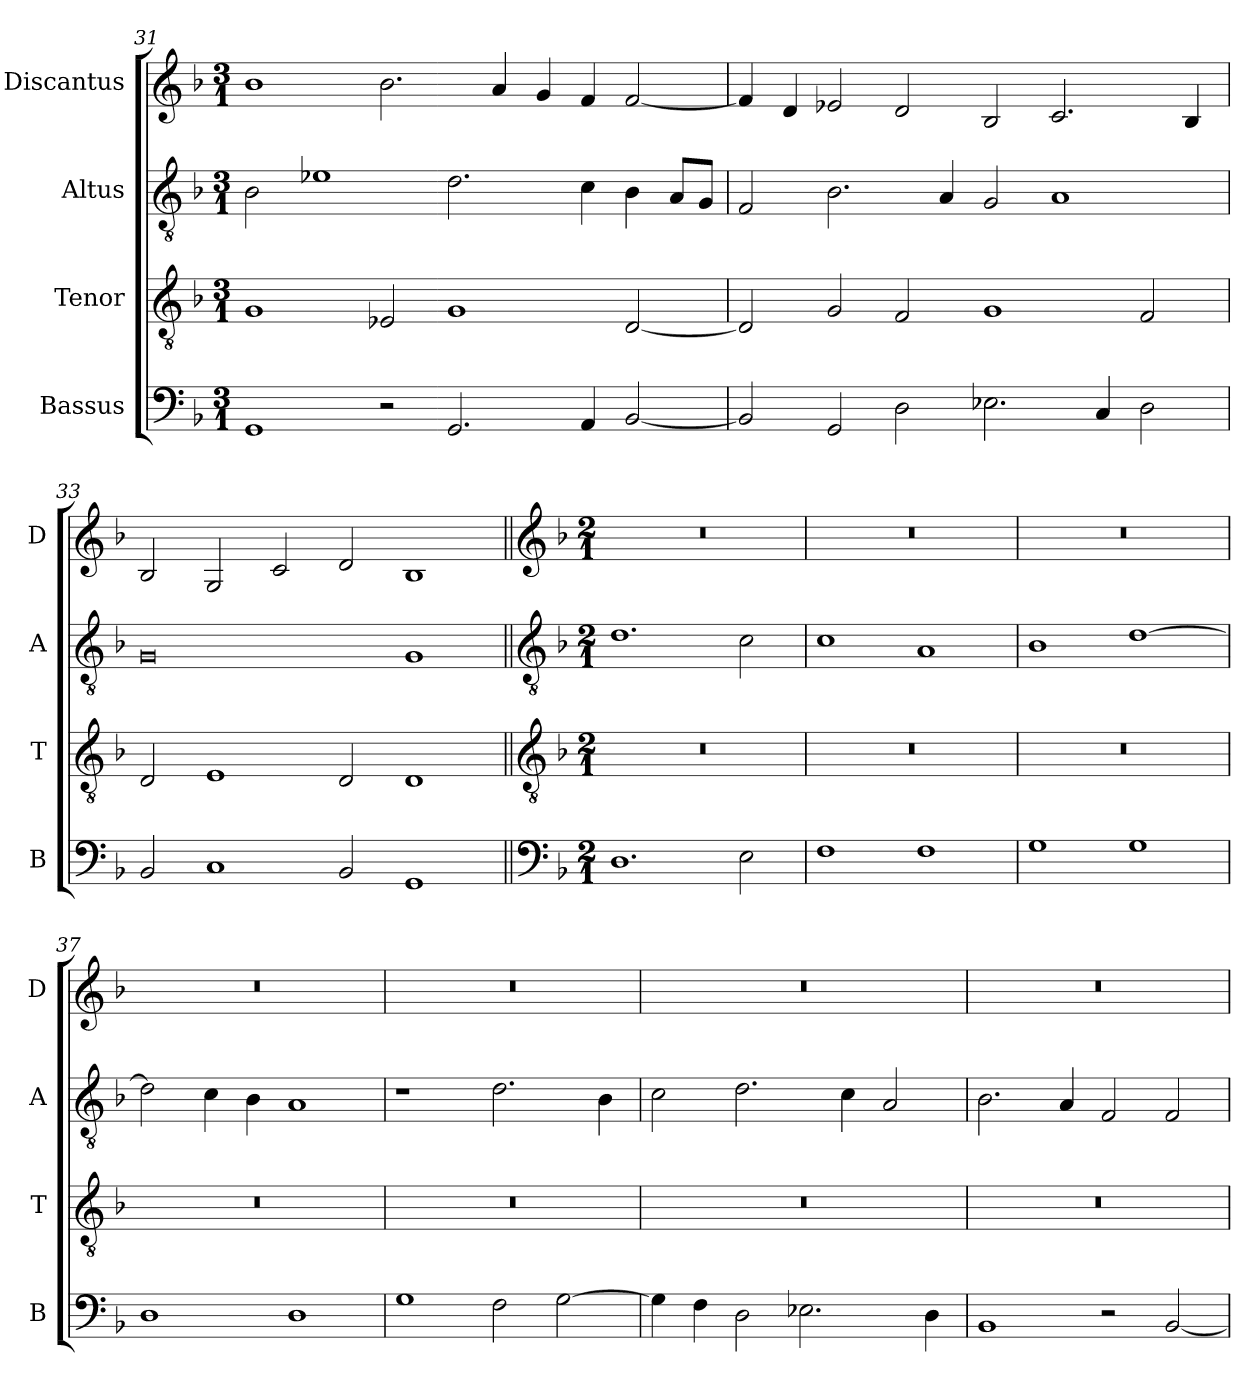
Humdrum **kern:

**kern	**kern	**kern	**kern
*part4	*part3	*part2	*part1
*staff4	*staff3	*staff2	*staff1
*I"Bassus	*I"Tenor	*I"Altus	*I"Discantus
*I'B	*I'T	*I'A	*I'D
*clefF4	*clefGv2	*clefGv2	*clefG2
*k[b-]	*k[b-]	*k[b-]	*k[b-]
*M3/1	*M3/1	*M3/1	*M3/1
=31	=31	=31	=31
1GG	1G	2B-\	1b-
.	.	1e-X	.
2r	2E-X/	.	2.b-\
2.GG/	1G	2.d\	.
.	.	.	4a/
.	.	.	4g/
4AA/	.	4c\	4f/
[2BB-/	[2D/	4B-\	[2f/
.	.	8A/L	.
.	.	8G/J	.
=32	=32	=32	=32
2BB-/]	2D/]	2F/	4f/]
.	.	.	4d/
2GG/	2G/	2.B-\	2e-X/
2D\	2F/	.	2d/
.	.	4A/	.
2.E-X\	1G	2G/	2B-/
.	.	1A	2.c/
4C/	.	.	.
2D\	2F/	.	.
.	.	.	4B-/
=33	=33	=33	=33
2BB-/	2D/	0G	2B-/
1C	1E	.	2G/
.	.	.	2c/
2BB-/	2D/	.	2d/
1GG	1D	1G	1B-
!!LO:LB:g=z
=34||	=34||	=34||	=34||
*clefF4	*clefGv2	*clefGv2	*clefG2
*k[b-]	*k[b-]	*k[b-]	*k[b-]
*M2/1	*M2/1	*M2/1	*M2/1
1.D	0r	1.d	0r
2E\	.	2c\	.
=35	=35	=35	=35
1F	0r	1c	0r
1F	.	1A	.
=36	=36	=36	=36
1G	0r	1B-	0r
1G	.	[1d	.
=37	=37	=37	=37
1D	0r	2d\]	0r
.	.	4c\	.
.	.	4B-\	.
1D	.	1A	.
=38	=38	=38	=38
1G	0r	1r	0r
2F\	.	2.d\	.
[2G\	.	.	.
.	.	4B-\	.
=39	=39	=39	=39
4G\]	0r	2c\	0r
4F\	.	.	.
2D\	.	2.d\	.
2.E-X\	.	.	.
.	.	4c\	.
.	.	2A/	.
4D\	.	.	.
=40	=40	=40	=40
1BB-	0r	2.B-\	0r
.	.	4A/	.
2r	.	2F/	.
[2BB-/	.	2F/	.
=	=	=	=
*-	*-	*-	*-
